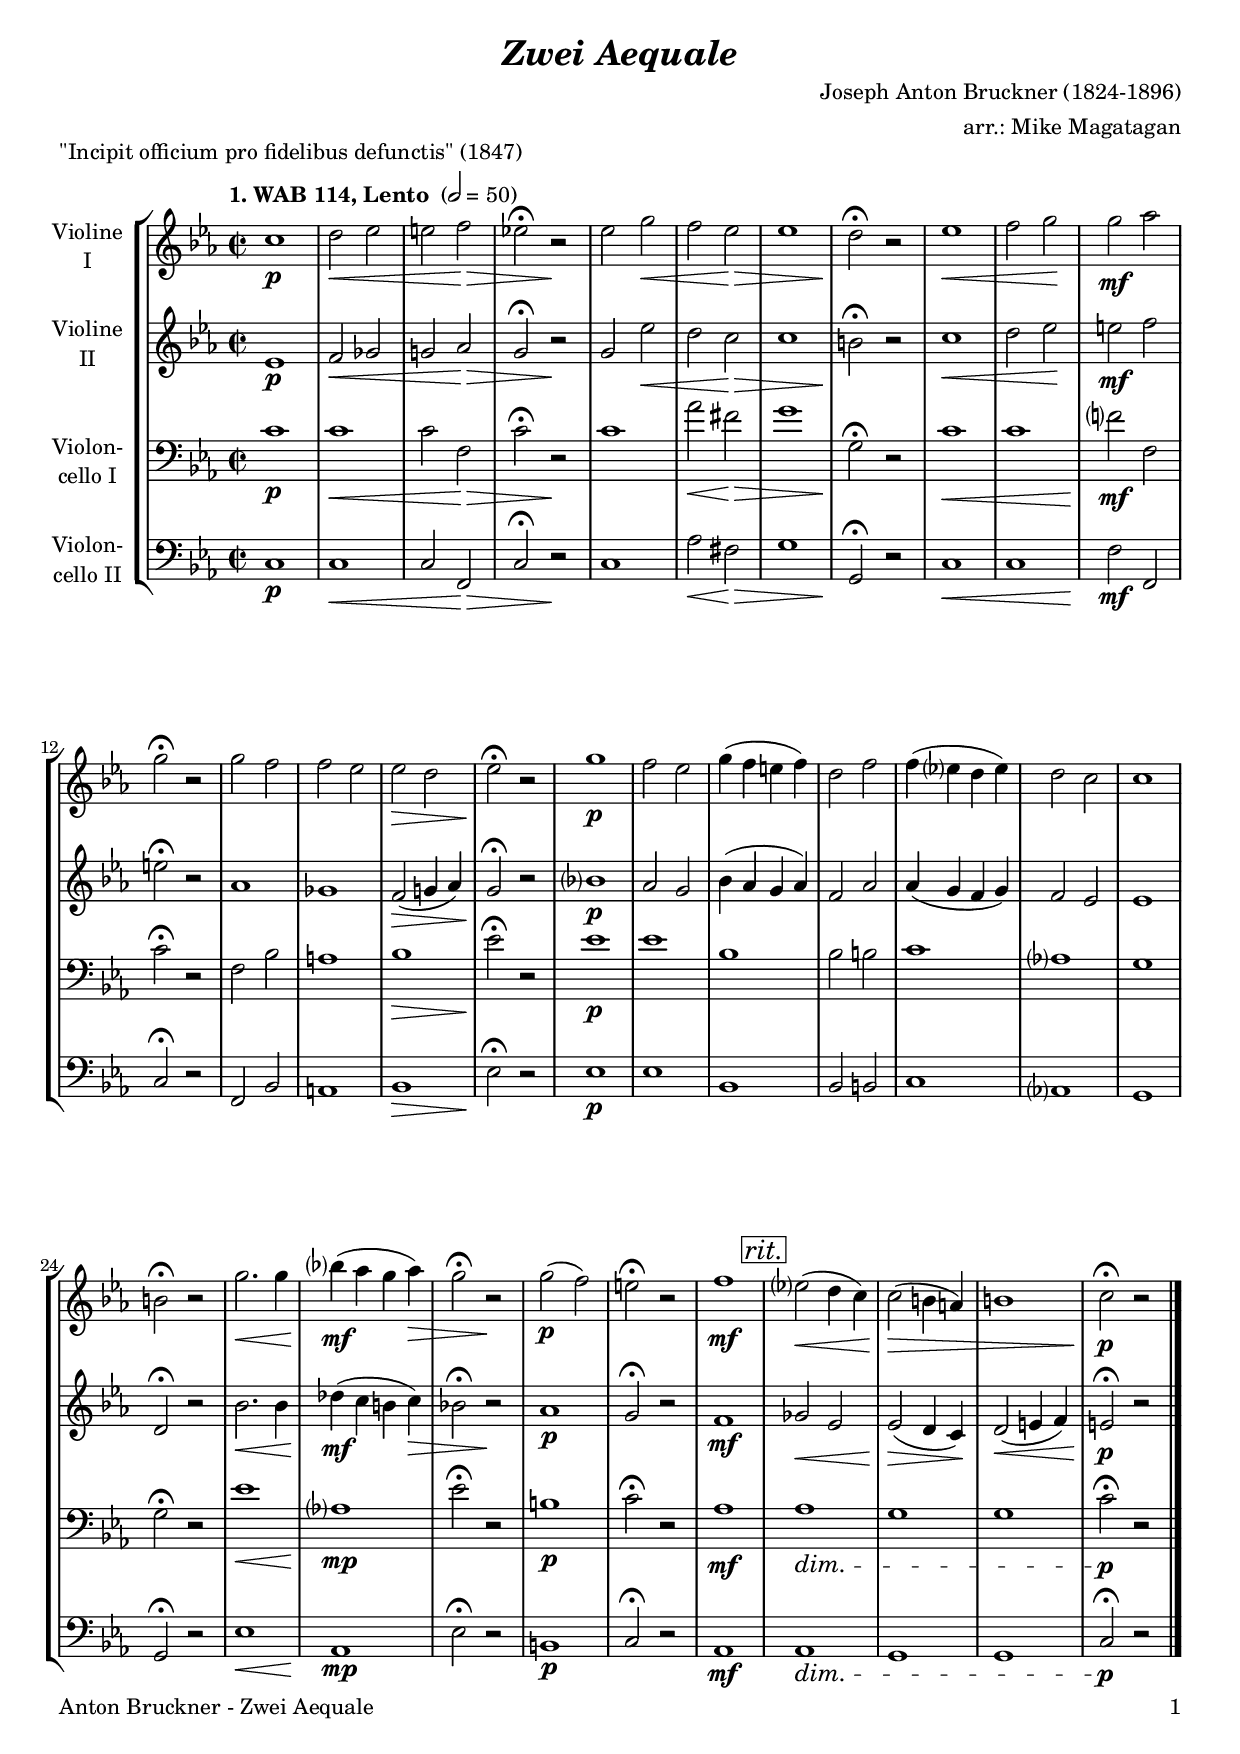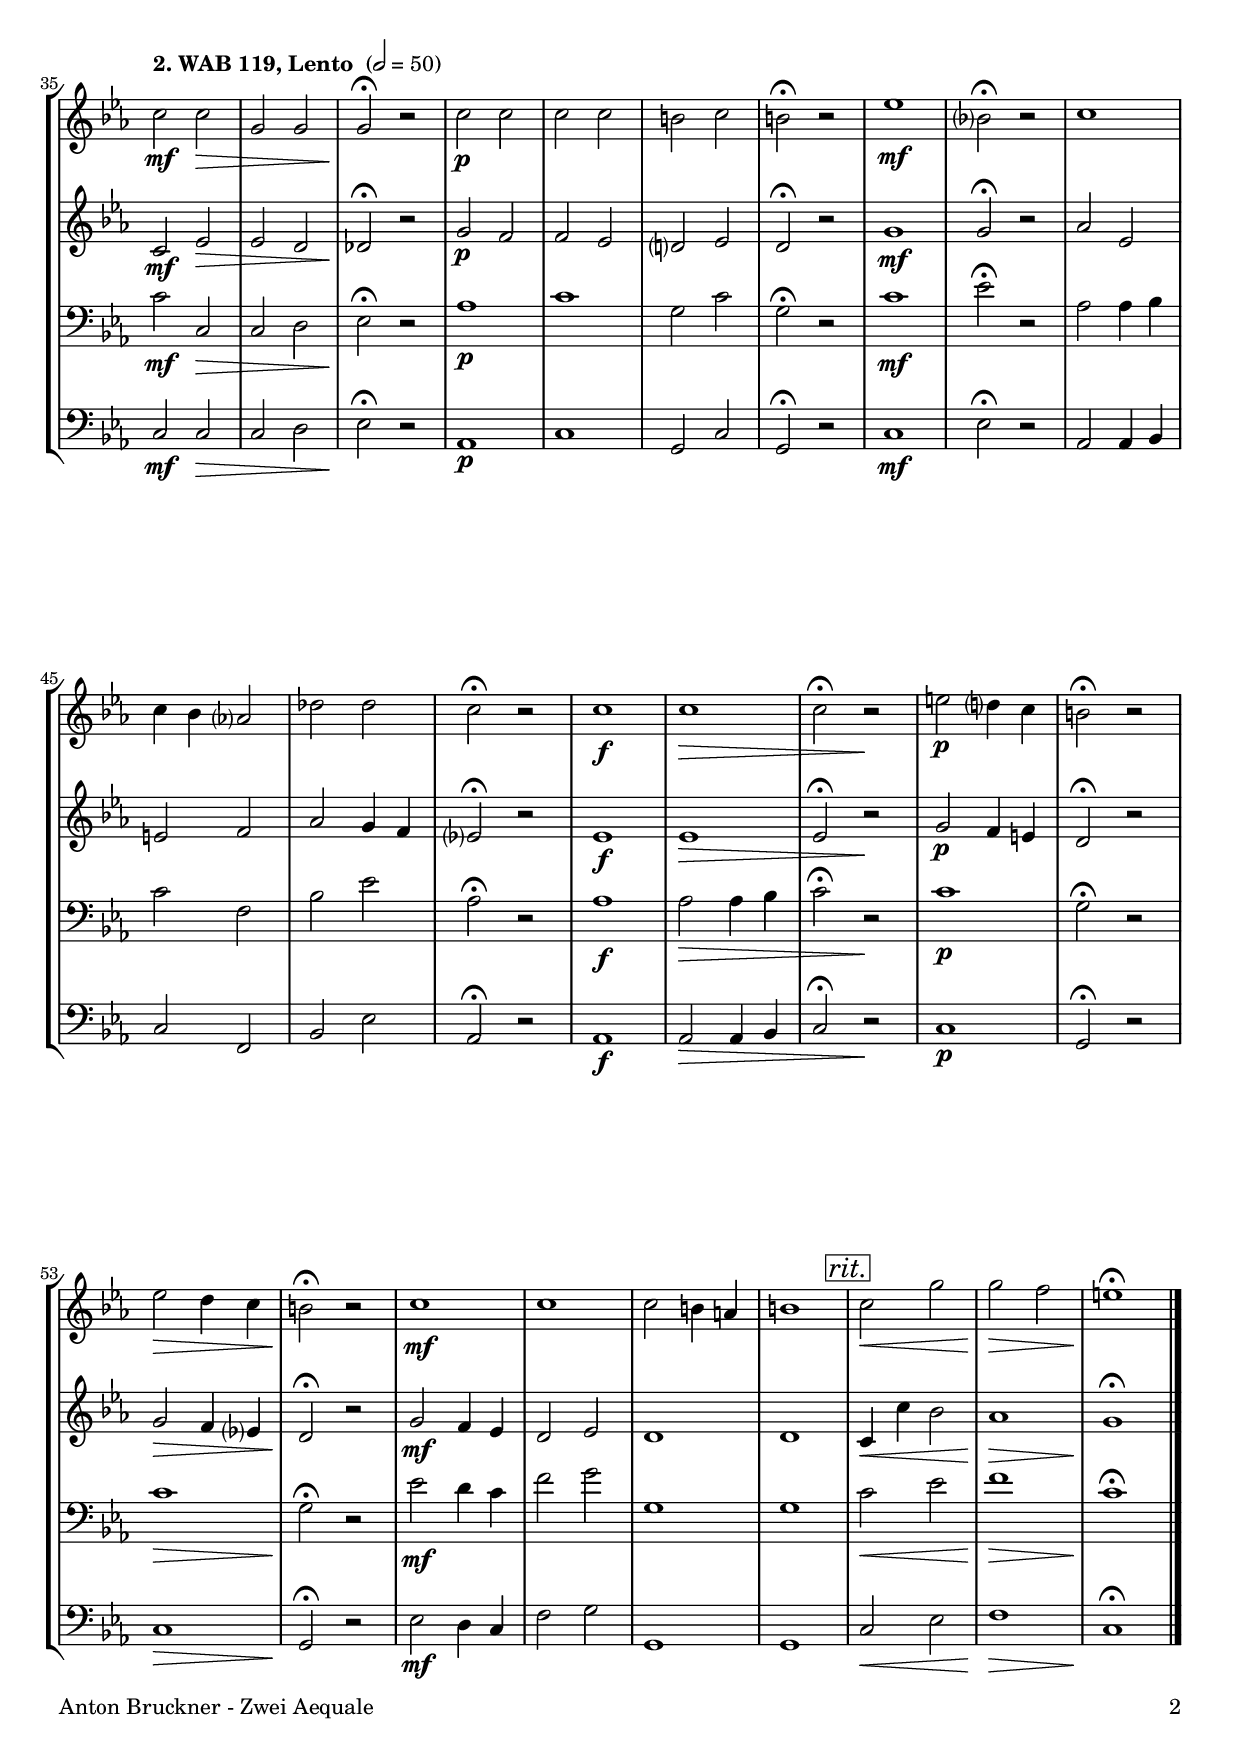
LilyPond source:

\version "2.24.1"
\include "deutsch.ly"

#(set-global-staff-size 19)

\header {
  title     = \markup \bold \italic "Zwei Aequale"
  composer  = "Joseph Anton Bruckner (1824-1896)"
  arranger  = "arr.: Mike Magatagan"
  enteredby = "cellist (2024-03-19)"
  piece = "\"Incipit officium pro fidelibus defunctis\" (1847)"
}

voiceconsts = {
  \key c \minor
  \clef "treble"
  \time 2/2
%  \numericTimeSignature
  \compressEmptyMeasures
% Set default beaming for all staves
%  \set Timing.beamExceptions = #'()
%  \set Timing.baseMoment     = #(ly:make-moment 1 4)
%  \set Timing.beatStructure  = #'(1 1 1)
}

mist = "string ensemble 1"
mivl = "violin"
miva = "viola"
miba = "cello"

introa = {        \tempo "1. WAB 114, Lento " 2=50 }
introb = { \break \tempo "2. WAB 119, Lento " 2=50 }

atem = \mark \markup \box \italic "a tempo"
daca = \mark \markup \box \italic "D.C."
prit = \mark \markup \box \italic "poco rit."
rit  = \mark \markup \box \italic "rit."

va = \relative c'' {
 \voiceconsts

 \introa
 c1\p
 d2\< es
 e f\!\>
 es!\fermata r\!
 es g\<
 f es\!\>
 es1
 d2\fermata\! r
 es1\<
 f2 g\!

 g\mf as
 g\fermata r
 g f
 f es
 es\> d
 es\!\fermata r
 g1\p
 f2 es
 g4( f e f)

 d2 f
 f4( es? d es)
 d2 c
 c1
 h2\fermata r
 g'2.\< g4
 b?(\!\mf as g as)\>
 g2\fermata r\!

 g(\p f)
 e\fermata r
 f1\mf \rit
 es?2(\< d4 c)
 c2(\!\> h4 a)
 h1
 c2\fermata\p r \bar "|."

 \introb
 c\mf c\>
 g g
 g\!\fermata r
 c\p c
 c c
 h c
 h\fermata r
 es1\mf
 b?2\fermata r
 c1

 c4 b as?2
 des des
 c\fermata r
 c1\f
 c\>
 c2\fermata r\!
 e\p d?4 c
 h2\fermata r
 es\> d4 c

 h2\!\fermata r
 c1\mf
 c
 c2 h4 a
 h1 \rit
 c2\< g'
 g\!\> f
 e1\!\fermata \bar "|."
}

vb = \relative c' {
 \voiceconsts

 \introa
 es1\p
 f2\< ges
 g! as\!\>
 g\fermata r\!
 g es'\<
 d c\!\>
 c1
 h2\fermata\! r
 c1\<
 d2 es\!

 e\mf f
 e\fermata r
 as,1
 ges
 f2(\> g!4 as)
 g2\!\fermata r
 b?1\p
 as2 g
 b4( as g as)

 f2 as
 as4( g f g)
 f2 es
 es1
 d2\fermata r
 b'2.\< b4
 des(\!\mf c h c)\>
 b!2\fermata r\!
 as1\p

 g2\fermata r
 f1\mf \rit
 ges2\< es
 es(\!\> d4 c)\!
 d2(\< e4 f)
 e2\!\fermata\p r \bar "|."

 \introb
 c\mf es\>
 es d
 des\!\fermata r
 g\p f
 f es
 d? es
 d\fermata r
 g1\mf
 g2\fermata r

 as es
 e f
 as g4 f
 es?2\fermata r
 es1\f
 es\>
 es2\fermata r\!
 g\p f4 e
 d2\fermata r

 g\> f4 es?
 d2\!\fermata r
 g\mf f4 es
 d2 es
 d1
 d \rit
 c4\< c' b2
 as1\!\>
 g\!\fermata \bar "|."
}

vc = \relative c' {
 \voiceconsts
 \clef "bass"
 
 \introa
 c1\p
 c\<
 c2 f,\!\>
 c'\fermata r\!
 c1
 as'2\< fis\!\>
 g1
 g,2\fermata\! r
 c1\<
 c
 f?2\!\mf f,

 c'\fermata r
 f, b
 a1
 b\>
 es2\!\fermata r
 es1\p
 es
 b
 b2 h
 c1
 as?
 g

 g2\fermata r
 es'1\<
 as,?\!\mp
 es'2\fermata r
 h1\p
 c2\fermata r
 as1\mf \rit
 as\dim
 g
 g
 c2\fermata\p r \bar "|."

 \introb
 c\mf c,\>
 c d
 es\fermata\! r
 as1\p
 c
 g2 c
 g\fermata r
 c1\mf
 es2\fermata r
 as, as4 b

 c2 f,
 b es
 as,\fermata r
 as1\f
 as2\> as4 b
 c2\fermata r\!
 c1\p
 g2\fermata r
 c1\>
 g2\fermata\! r

 es'\mf d4 c
 f2 g
 g,1
 g \rit
 c2\< es
 f1\!\>
 c\fermata\! \bar "|."
}

vd = \relative c {
 \voiceconsts
 \clef "bass"

 \introa
 c1\p
 c\<
 c2 f,\>
 c'\fermata r\!
 c1
 as'2\< fis\>
 g1
 g,2\!\fermata r
 c1\<
 c
 f2\!\mf f,

 c'\fermata r
 f, b
 a1
 b\>
 es2\fermata\! r
 es1\p
 es
 b
 b2 h
 c1
 as?
 g

 g2\fermata r
 es'1\<
 as,\!\mp
 es'2\fermata r
 h1\p
 c2\fermata r
 as1\mf \rit
 as\dim
 g
 g
 c2\fermata\p r \bar "|."

 \introb
 c\mf c\>
 c d
 es\fermata\! r
 as,1\p
 c
 g2 c
 g\fermata r
 c1\mf
 es2\fermata r
 as, as4 b

 c2 f,
 b es
 as,\fermata r
 as1\f
 as2\> as4 b
 c2\fermata r\!
 c1\p
 g2\fermata r
 c1\>
 g2\fermata\! r

 es'\mf d4 c
 f2 g
 g,1
 g \rit
 c2\< es
 f1\!\>
 c\fermata\! \bar "|."
}


music = \new StaffGroup <<
      \new Staff {
	\set Staff.midiInstrument = \mivl
	\set Staff.instrumentName = \markup \center-column { "Violine" "I" }
	\transpose c c { \va }
      }

      \new Staff {
	\set Staff.midiInstrument = \mivl
	\set Staff.instrumentName = \markup \center-column { "Violine" "II" }
	\transpose c c { \vb }
      }

      \new Staff {
	\set Staff.midiInstrument = \miba
	\set Staff.instrumentName = \markup \center-column { "Violon-" "cello I" }
	\transpose c c { \vc }
      }

      \new Staff {
	\set Staff.midiInstrument = \miba
	\set Staff.instrumentName = \markup \center-column { "Violon-" "cello II" }
	\transpose c c { \vd }
      }
>>

\book {
   \paper {
    print-page-number = ##t
    print-first-page-number = ##t
    ragged-last-bottom = ##f
    oddHeaderMarkup = \markup \null
    evenHeaderMarkup = \markup \null
    oddFooterMarkup = \markup {
      \fill-line {
        \if \should-print-page-number
        "Anton Bruckner - Zwei Aequale" \fromproperty #'page:page-number-string
      }
    }
    evenFooterMarkup = \oddFooterMarkup
  } \score {
    \music
    \layout {}
  }

  \score {
    \unfoldRepeats \music

    \midi {
      \context {
        \Score
      }
    }
  }
}